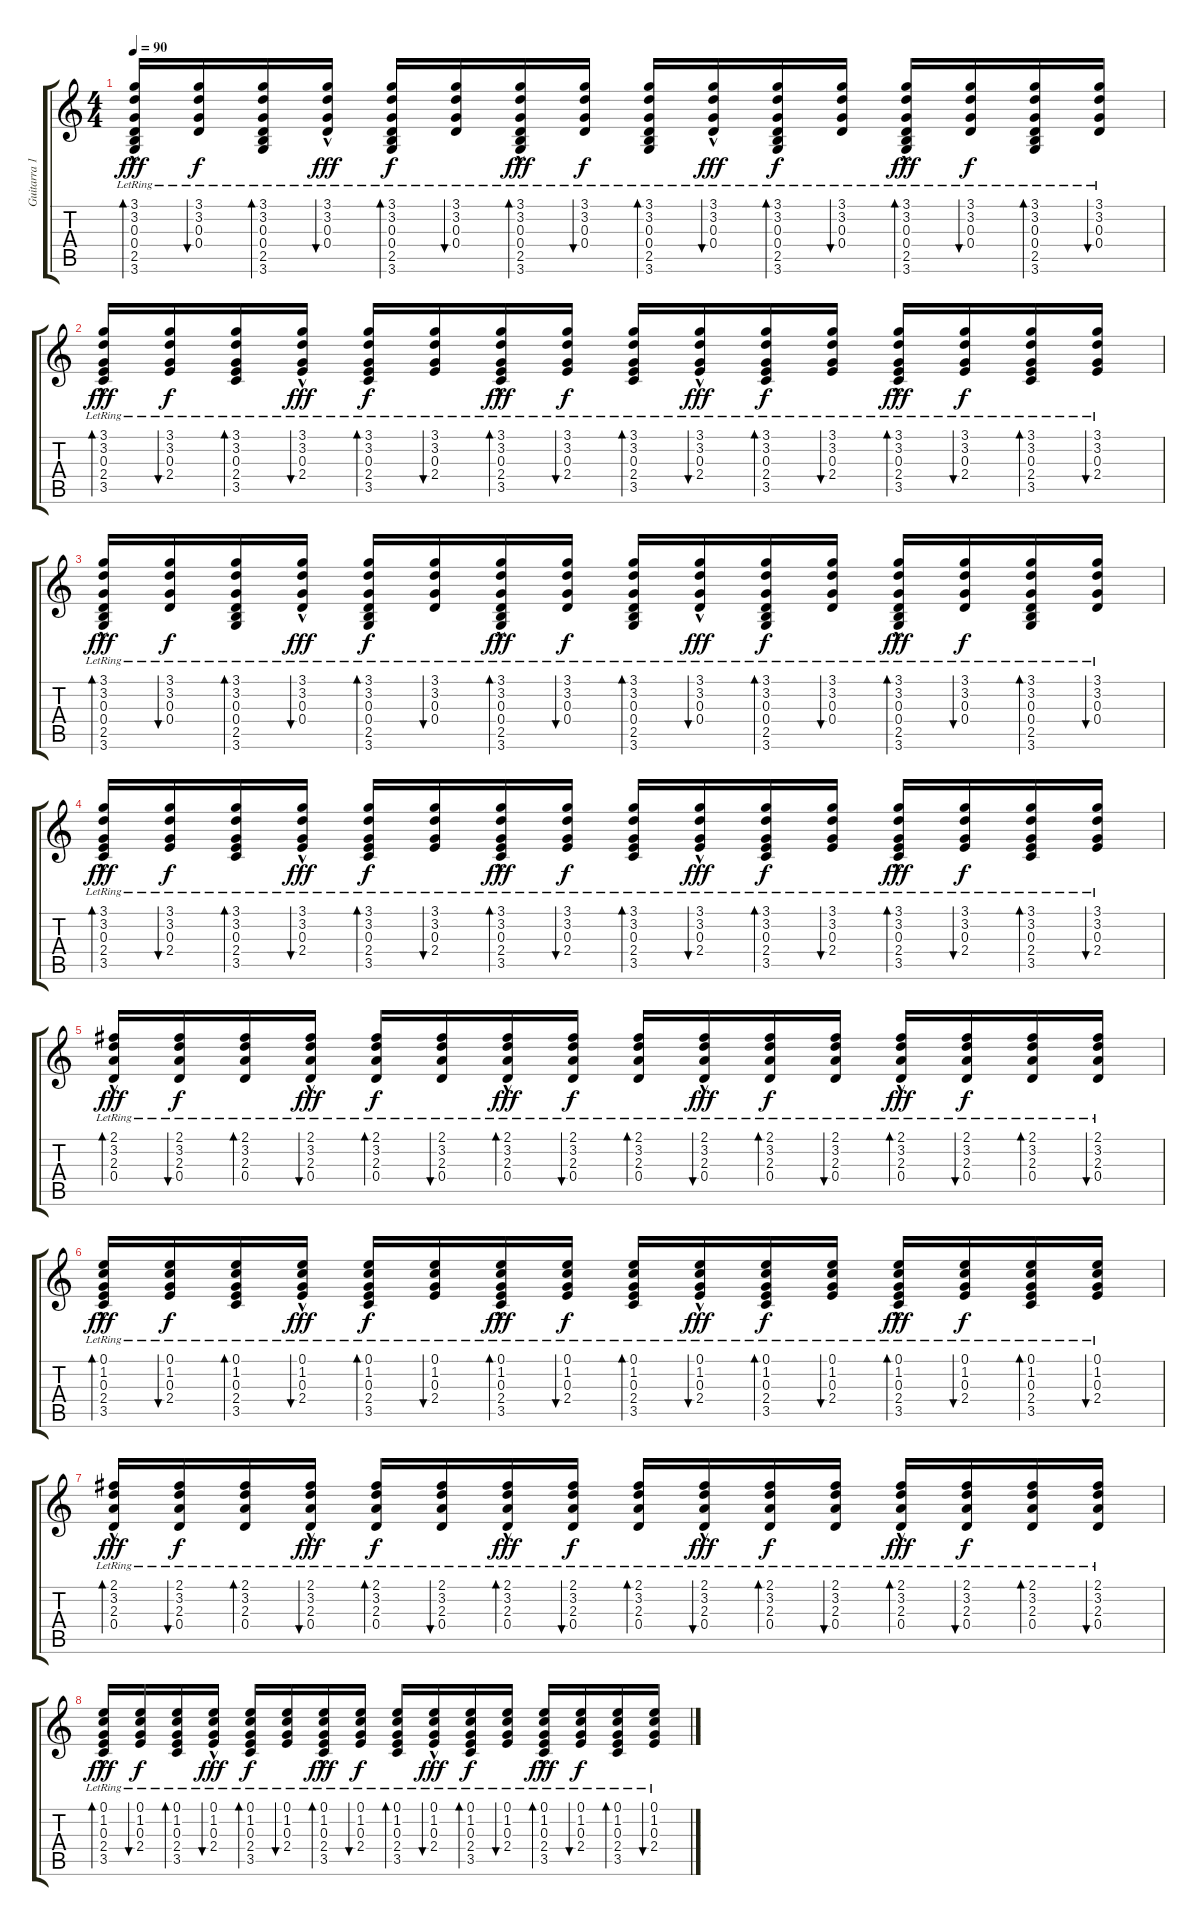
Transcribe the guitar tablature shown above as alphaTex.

\track ("Guitarra 1" "Guitarra 1") {instrument acousticguitarsteel}
\staff {score tabs}
\tuning (E4 B3 G3 D3 A2 E2) {hide}
\ts (4 4)
\tempo 90
\clef g2
\ks c
(3.1{hac lr} 3.2{hac lr} 0.3{hac lr} 0.4{hac lr} 2.5{hac lr} 3.6{hac lr}).16{bd 60 dy fff} (3.1{lr} 3.2{lr} 0.3{lr} 0.4{lr}).16{bu 60 dy f} (3.1{lr} 3.2{lr} 0.3{lr} 0.4{lr} 2.5{lr} 3.6{lr}).16{bd 60} (3.1{hac lr} 3.2{hac lr} 0.3{hac lr} 0.4{hac lr}).16{bu 60 dy fff} (3.1{lr} 3.2{lr} 0.3{lr} 0.4{lr} 2.5{lr} 3.6{lr}).16{bd 60 dy f} (3.1{lr} 3.2{lr} 0.3{lr} 0.4{lr}).16{bu 60} (3.1{hac lr} 3.2{hac lr} 0.3{hac lr} 0.4{hac lr} 2.5{hac lr} 3.6{hac lr}).16{bd 60 dy fff} (3.1{lr} 3.2{lr} 0.3{lr} 0.4{lr}).16{bu 60 dy f} (3.1{lr} 3.2{lr} 0.3{lr} 0.4{lr} 2.5{lr} 3.6{lr}).16{bd 60} (3.1{hac lr} 3.2{hac lr} 0.3{hac lr} 0.4{hac lr}).16{bu 60 dy fff} (3.1{lr} 3.2{lr} 0.3{lr} 0.4{lr} 2.5{lr} 3.6{lr}).16{bd 60 dy f} (3.1{lr} 3.2{lr} 0.3{lr} 0.4{lr}).16{bu 60} (3.1{hac lr} 3.2{hac lr} 0.3{hac lr} 0.4{hac lr} 2.5{hac lr} 3.6{hac lr}).16{bd 60 dy fff} (3.1{lr} 3.2{lr} 0.3{lr} 0.4{lr}).16{bu 60 dy f} (3.1{lr} 3.2{lr} 0.3{lr} 0.4{lr} 2.5{lr} 3.6{lr}).16{bd 60} (3.1{lr} 3.2{lr} 0.3{lr} 0.4{lr}).16{bu 60} |
(3.1{hac lr} 3.2{hac lr} 0.3{hac lr} 2.4{hac lr} 3.5{hac lr}).16{bd 60 dy fff} (3.1{lr} 3.2{lr} 0.3{lr} 2.4{lr}).16{bu 60 dy f} (3.1{lr} 3.2{lr} 0.3{lr} 2.4{lr} 3.5{lr}).16{bd 60} (3.1{hac lr} 3.2{hac lr} 0.3{hac lr} 2.4{hac lr}).16{bu 60 dy fff} (3.1{lr} 3.2{lr} 0.3{lr} 2.4{lr} 3.5{lr}).16{bd 60 dy f} (3.1{lr} 3.2{lr} 0.3{lr} 2.4{lr}).16{bu 60} (3.1{hac lr} 3.2{hac lr} 0.3{hac lr} 2.4{hac lr} 3.5{hac lr}).16{bd 60 dy fff} (3.1{lr} 3.2{lr} 0.3{lr} 2.4{lr}).16{bu 60 dy f} (3.1{lr} 3.2{lr} 0.3{lr} 2.4{lr} 3.5{lr}).16{bd 60} (3.1{hac lr} 3.2{hac lr} 0.3{hac lr} 2.4{hac lr}).16{bu 60 dy fff} (3.1{lr} 3.2{lr} 0.3{lr} 2.4{lr} 3.5{lr}).16{bd 60 dy f} (3.1{lr} 3.2{lr} 0.3{lr} 2.4{lr}).16{bu 60} (3.1{hac lr} 3.2{hac lr} 0.3{hac lr} 2.4{hac lr} 3.5{hac lr}).16{bd 60 dy fff} (3.1{lr} 3.2{lr} 0.3{lr} 2.4{lr}).16{bu 60 dy f} (3.1{lr} 3.2{lr} 0.3{lr} 2.4{lr} 3.5{lr}).16{bd 60} (3.1{lr} 3.2{lr} 0.3{lr} 2.4{lr}).16{bu 60} |
(3.1{hac lr} 3.2{hac lr} 0.3{hac lr} 0.4{hac lr} 2.5{hac lr} 3.6{hac lr}).16{bd 60 dy fff} (3.1{lr} 3.2{lr} 0.3{lr} 0.4{lr}).16{bu 60 dy f} (3.1{lr} 3.2{lr} 0.3{lr} 0.4{lr} 2.5{lr} 3.6{lr}).16{bd 60} (3.1{hac lr} 3.2{hac lr} 0.3{hac lr} 0.4{hac lr}).16{bu 60 dy fff} (3.1{lr} 3.2{lr} 0.3{lr} 0.4{lr} 2.5{lr} 3.6{lr}).16{bd 60 dy f} (3.1{lr} 3.2{lr} 0.3{lr} 0.4{lr}).16{bu 60} (3.1{hac lr} 3.2{hac lr} 0.3{hac lr} 0.4{hac lr} 2.5{hac lr} 3.6{hac lr}).16{bd 60 dy fff} (3.1{lr} 3.2{lr} 0.3{lr} 0.4{lr}).16{bu 60 dy f} (3.1{lr} 3.2{lr} 0.3{lr} 0.4{lr} 2.5{lr} 3.6{lr}).16{bd 60} (3.1{hac lr} 3.2{hac lr} 0.3{hac lr} 0.4{hac lr}).16{bu 60 dy fff} (3.1{lr} 3.2{lr} 0.3{lr} 0.4{lr} 2.5{lr} 3.6{lr}).16{bd 60 dy f} (3.1{lr} 3.2{lr} 0.3{lr} 0.4{lr}).16{bu 60} (3.1{hac lr} 3.2{hac lr} 0.3{hac lr} 0.4{hac lr} 2.5{hac lr} 3.6{hac lr}).16{bd 60 dy fff} (3.1{lr} 3.2{lr} 0.3{lr} 0.4{lr}).16{bu 60 dy f} (3.1{lr} 3.2{lr} 0.3{lr} 0.4{lr} 2.5{lr} 3.6{lr}).16{bd 60} (3.1{lr} 3.2{lr} 0.3{lr} 0.4{lr}).16{bu 60} |
(3.1{hac lr} 3.2{hac lr} 0.3{hac lr} 2.4{hac lr} 3.5{hac lr}).16{bd 60 dy fff} (3.1{lr} 3.2{lr} 0.3{lr} 2.4{lr}).16{bu 60 dy f} (3.1{lr} 3.2{lr} 0.3{lr} 2.4{lr} 3.5{lr}).16{bd 60} (3.1{hac lr} 3.2{hac lr} 0.3{hac lr} 2.4{hac lr}).16{bu 60 dy fff} (3.1{lr} 3.2{lr} 0.3{lr} 2.4{lr} 3.5{lr}).16{bd 60 dy f} (3.1{lr} 3.2{lr} 0.3{lr} 2.4{lr}).16{bu 60} (3.1{hac lr} 3.2{hac lr} 0.3{hac lr} 2.4{hac lr} 3.5{hac lr}).16{bd 60 dy fff} (3.1{lr} 3.2{lr} 0.3{lr} 2.4{lr}).16{bu 60 dy f} (3.1{lr} 3.2{lr} 0.3{lr} 2.4{lr} 3.5{lr}).16{bd 60} (3.1{hac lr} 3.2{hac lr} 0.3{hac lr} 2.4{hac lr}).16{bu 60 dy fff} (3.1{lr} 3.2{lr} 0.3{lr} 2.4{lr} 3.5{lr}).16{bd 60 dy f} (3.1{lr} 3.2{lr} 0.3{lr} 2.4{lr}).16{bu 60} (3.1{hac lr} 3.2{hac lr} 0.3{hac lr} 2.4{hac lr} 3.5{hac lr}).16{bd 60 dy fff} (3.1{lr} 3.2{lr} 0.3{lr} 2.4{lr}).16{bu 60 dy f} (3.1{lr} 3.2{lr} 0.3{lr} 2.4{lr} 3.5{lr}).16{bd 60} (3.1{lr} 3.2{lr} 0.3{lr} 2.4{lr}).16{bu 60} |
(2.1{hac lr} 3.2{hac lr} 2.3{hac lr} 0.4{hac lr}).16{bd 60 dy fff} (2.1{lr} 3.2{lr} 2.3{lr} 0.4{lr}).16{bu 60 dy f} (2.1{lr} 3.2{lr} 2.3{lr} 0.4{lr}).16{bd 60} (2.1{hac lr} 3.2{hac lr} 2.3{hac lr} 0.4{hac lr}).16{bu 60 dy fff} (2.1{lr} 3.2{lr} 2.3{lr} 0.4{lr}).16{bd 60 dy f} (2.1{lr} 3.2{lr} 2.3{lr} 0.4{lr}).16{bu 60} (2.1{hac lr} 3.2{hac lr} 2.3{hac lr} 0.4{hac lr}).16{bd 60 dy fff} (2.1{lr} 3.2{lr} 2.3{lr} 0.4{lr}).16{bu 60 dy f} (2.1{lr} 3.2{lr} 2.3{lr} 0.4{lr}).16{bd 60} (2.1{hac lr} 3.2{hac lr} 2.3{hac lr} 0.4{hac lr}).16{bu 60 dy fff} (2.1{lr} 3.2{lr} 2.3{lr} 0.4{lr}).16{bd 60 dy f} (2.1{lr} 3.2{lr} 2.3{lr} 0.4{lr}).16{bu 60} (2.1{hac lr} 3.2{hac lr} 2.3{hac lr} 0.4{hac lr}).16{bd 60 dy fff} (2.1{lr} 3.2{lr} 2.3{lr} 0.4{lr}).16{bu 60 dy f} (2.1{lr} 3.2{lr} 2.3{lr} 0.4{lr}).16{bd 60} (2.1{lr} 3.2{lr} 2.3{lr} 0.4{lr}).16{bu 60} |
(0.1{hac lr} 1.2{hac lr} 0.3{hac lr} 2.4{hac lr} 3.5{hac lr}).16{bd 60 dy fff} (0.1{lr} 1.2{lr} 0.3{lr} 2.4{lr}).16{bu 60 dy f} (0.1{lr} 1.2{lr} 0.3{lr} 2.4{lr} 3.5{lr}).16{bd 60} (0.1{hac lr} 1.2{hac lr} 0.3{hac lr} 2.4{hac lr}).16{bu 60 dy fff} (0.1{lr} 1.2{lr} 0.3{lr} 2.4{lr} 3.5{lr}).16{bd 60 dy f} (0.1{lr} 1.2{lr} 0.3{lr} 2.4{lr}).16{bu 60} (0.1{hac lr} 1.2{hac lr} 0.3{hac lr} 2.4{hac lr} 3.5{hac lr}).16{bd 60 dy fff} (0.1{lr} 1.2{lr} 0.3{lr} 2.4{lr}).16{bu 60 dy f} (0.1{lr} 1.2{lr} 0.3{lr} 2.4{lr} 3.5{lr}).16{bd 60} (0.1{hac lr} 1.2{hac lr} 0.3{hac lr} 2.4{hac lr}).16{bu 60 dy fff} (0.1{lr} 1.2{lr} 0.3{lr} 2.4{lr} 3.5{lr}).16{bd 60 dy f} (0.1{lr} 1.2{lr} 0.3{lr} 2.4{lr}).16{bu 60} (0.1{hac lr} 1.2{hac lr} 0.3{hac lr} 2.4{hac lr} 3.5{hac lr}).16{bd 60 dy fff} (0.1{lr} 1.2{lr} 0.3{lr} 2.4{lr}).16{bu 60 dy f} (0.1{lr} 1.2{lr} 0.3{lr} 2.4{lr} 3.5{lr}).16{bd 60} (0.1{lr} 1.2{lr} 0.3{lr} 2.4{lr}).16{bu 60} |
(2.1{hac lr} 3.2{hac lr} 2.3{hac lr} 0.4{hac lr}).16{bd 60 dy fff} (2.1{lr} 3.2{lr} 2.3{lr} 0.4{lr}).16{bu 60 dy f} (2.1{lr} 3.2{lr} 2.3{lr} 0.4{lr}).16{bd 60} (2.1{hac lr} 3.2{hac lr} 2.3{hac lr} 0.4{hac lr}).16{bu 60 dy fff} (2.1{lr} 3.2{lr} 2.3{lr} 0.4{lr}).16{bd 60 dy f} (2.1{lr} 3.2{lr} 2.3{lr} 0.4{lr}).16{bu 60} (2.1{hac lr} 3.2{hac lr} 2.3{hac lr} 0.4{hac lr}).16{bd 60 dy fff} (2.1{lr} 3.2{lr} 2.3{lr} 0.4{lr}).16{bu 60 dy f} (2.1{lr} 3.2{lr} 2.3{lr} 0.4{lr}).16{bd 60} (2.1{hac lr} 3.2{hac lr} 2.3{hac lr} 0.4{hac lr}).16{bu 60 dy fff} (2.1{lr} 3.2{lr} 2.3{lr} 0.4{lr}).16{bd 60 dy f} (2.1{lr} 3.2{lr} 2.3{lr} 0.4{lr}).16{bu 60} (2.1{hac lr} 3.2{hac lr} 2.3{hac lr} 0.4{hac lr}).16{bd 60 dy fff} (2.1{lr} 3.2{lr} 2.3{lr} 0.4{lr}).16{bu 60 dy f} (2.1{lr} 3.2{lr} 2.3{lr} 0.4{lr}).16{bd 60} (2.1{lr} 3.2{lr} 2.3{lr} 0.4{lr}).16{bu 60} |
(0.1{hac lr} 1.2{hac lr} 0.3{hac lr} 2.4{hac lr} 3.5{hac lr}).16{bd 60 dy fff} (0.1{lr} 1.2{lr} 0.3{lr} 2.4{lr}).16{bu 60 dy f} (0.1{lr} 1.2{lr} 0.3{lr} 2.4{lr} 3.5{lr}).16{bd 60} (0.1{hac lr} 1.2{hac lr} 0.3{hac lr} 2.4{hac lr}).16{bu 60 dy fff} (0.1{lr} 1.2{lr} 0.3{lr} 2.4{lr} 3.5{lr}).16{bd 60 dy f} (0.1{lr} 1.2{lr} 0.3{lr} 2.4{lr}).16{bu 60} (0.1{hac lr} 1.2{hac lr} 0.3{hac lr} 2.4{hac lr} 3.5{hac lr}).16{bd 60 dy fff} (0.1{lr} 1.2{lr} 0.3{lr} 2.4{lr}).16{bu 60 dy f} (0.1{lr} 1.2{lr} 0.3{lr} 2.4{lr} 3.5{lr}).16{bd 60} (0.1{hac lr} 1.2{hac lr} 0.3{hac lr} 2.4{hac lr}).16{bu 60 dy fff} (0.1{lr} 1.2{lr} 0.3{lr} 2.4{lr} 3.5{lr}).16{bd 60 dy f} (0.1{lr} 1.2{lr} 0.3{lr} 2.4{lr}).16{bu 60} (0.1{hac lr} 1.2{hac lr} 0.3{hac lr} 2.4{hac lr} 3.5{hac lr}).16{bd 60 dy fff} (0.1{lr} 1.2{lr} 0.3{lr} 2.4{lr}).16{bu 60 dy f} (0.1{lr} 1.2{lr} 0.3{lr} 2.4{lr} 3.5{lr}).16{bd 60} (0.1{lr} 1.2{lr} 0.3{lr} 2.4{lr}).16{bu 60}
